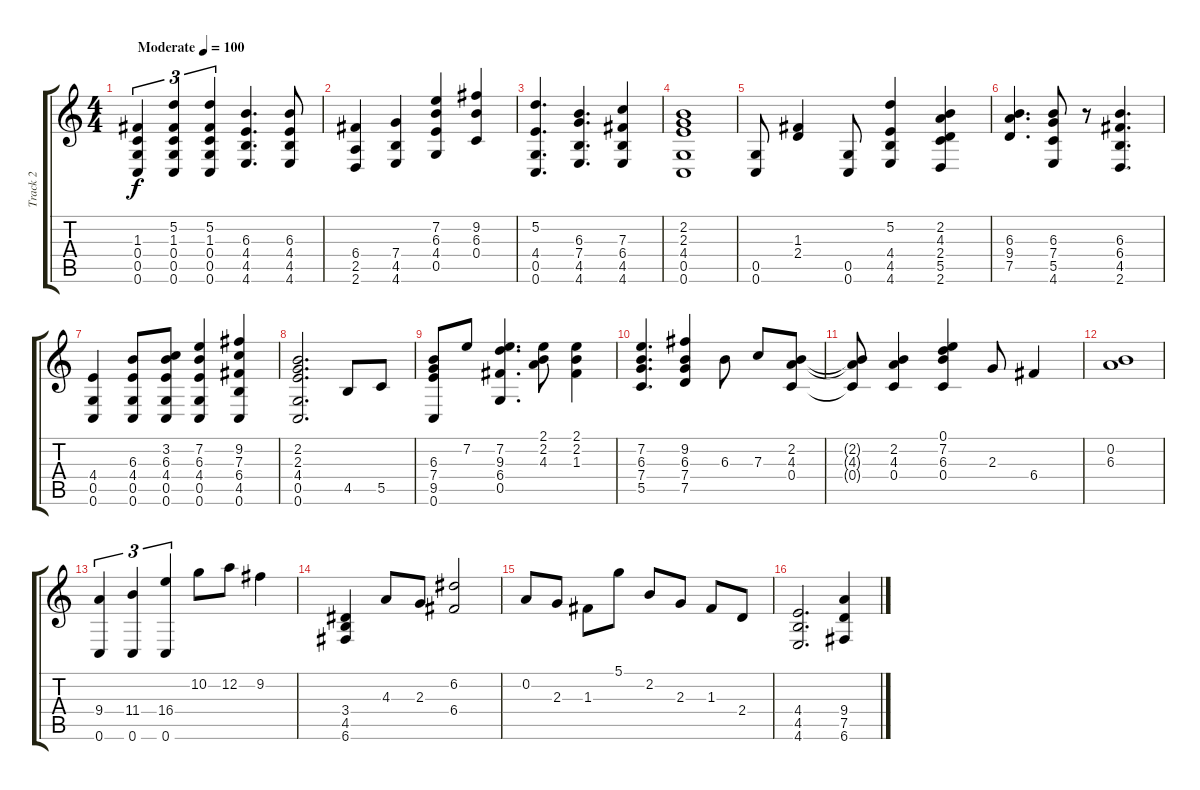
\track ("Track 2" "Track 2") {instrument electricguitarjazz bank 255}
\staff {score tabs}
\tuning (D4 A3 F3 C3 G2 C2) {hide}
\ts (4 4)
\tempo (100 "Moderate")
\clef g2
\ks c
(1.3 0.4 0.5 0.6).4{tu (3 2) dy f instrument electricguitarjazz} (5.2 1.3 0.4 0.5 0.6).4{tu (3 2)} (5.2 1.3 0.4 0.5 0.6).4{tu (3 2)} (6.3 4.4 4.5 4.6).4{d} (6.3 4.4 4.5 4.6).8 |
(6.4 2.5 2.6).4 (7.4 4.5 4.6).4 (7.2 6.3 4.4 0.5).4 (9.2 6.3 0.4).4 |
(5.2 4.4 0.5 0.6).4{d} (6.3 7.4 4.5 4.6).4{d} (7.3 6.4 4.5 4.6).4 |
(2.2 2.3 4.4 0.5 0.6).1 |
(0.5 0.6).8 (1.3 2.4).4 (0.5 0.6).8 (5.2 4.4 4.5 4.6).4 (2.2 4.3 2.4 5.5 2.6).4 |
(6.3 9.4 7.5).4{d} (6.3 7.4 5.5 4.6).8 r.8 (6.3 6.4 4.5 2.6).4{d} |
(4.4 0.5 0.6).4 (6.3 4.4 0.5 0.6).8 (3.2 6.3 4.4 0.5 0.6).8 (7.2 6.3 4.4 0.5 0.6).4 (9.2 7.3 6.4 4.5 0.6).4 |
(2.2 2.3 4.4 0.5 0.6).2{d} 4.5.8 5.5.8 |
(6.3 7.4 9.5 0.6).8 7.2.8 (7.2 9.3 6.4 0.5).4{d} (2.1 2.2 4.3).8 (2.1 2.2 1.3).4 |
(7.2 6.3 7.4 5.5).4{d} (9.2 6.3 7.4 7.5).4 6.3.8 7.3.8 (2.2 4.3 0.4).8 |
(2.2{t} 4.3{t} 0.4{t}).8 (2.2 4.3 0.4).4 (0.1 7.2 6.3 0.4).4 2.3.8 6.4.4 |
(0.2 6.3).1 |
(9.4 0.6).4{tu (3 2)} (11.4 0.6).4{tu (3 2)} (16.4 0.6).4{tu (3 2)} 10.2.8 12.2.8 9.2.4 |
(3.4 4.5 6.6).4 4.3.8 2.3.8 (6.2 6.4).2 |
0.2.8 2.3.8 1.3.8 5.1.8 2.2.8 2.3.8 1.3.8 2.4.8 |
(4.4 4.5 4.6).2{d} (9.4 7.5 6.6).4
